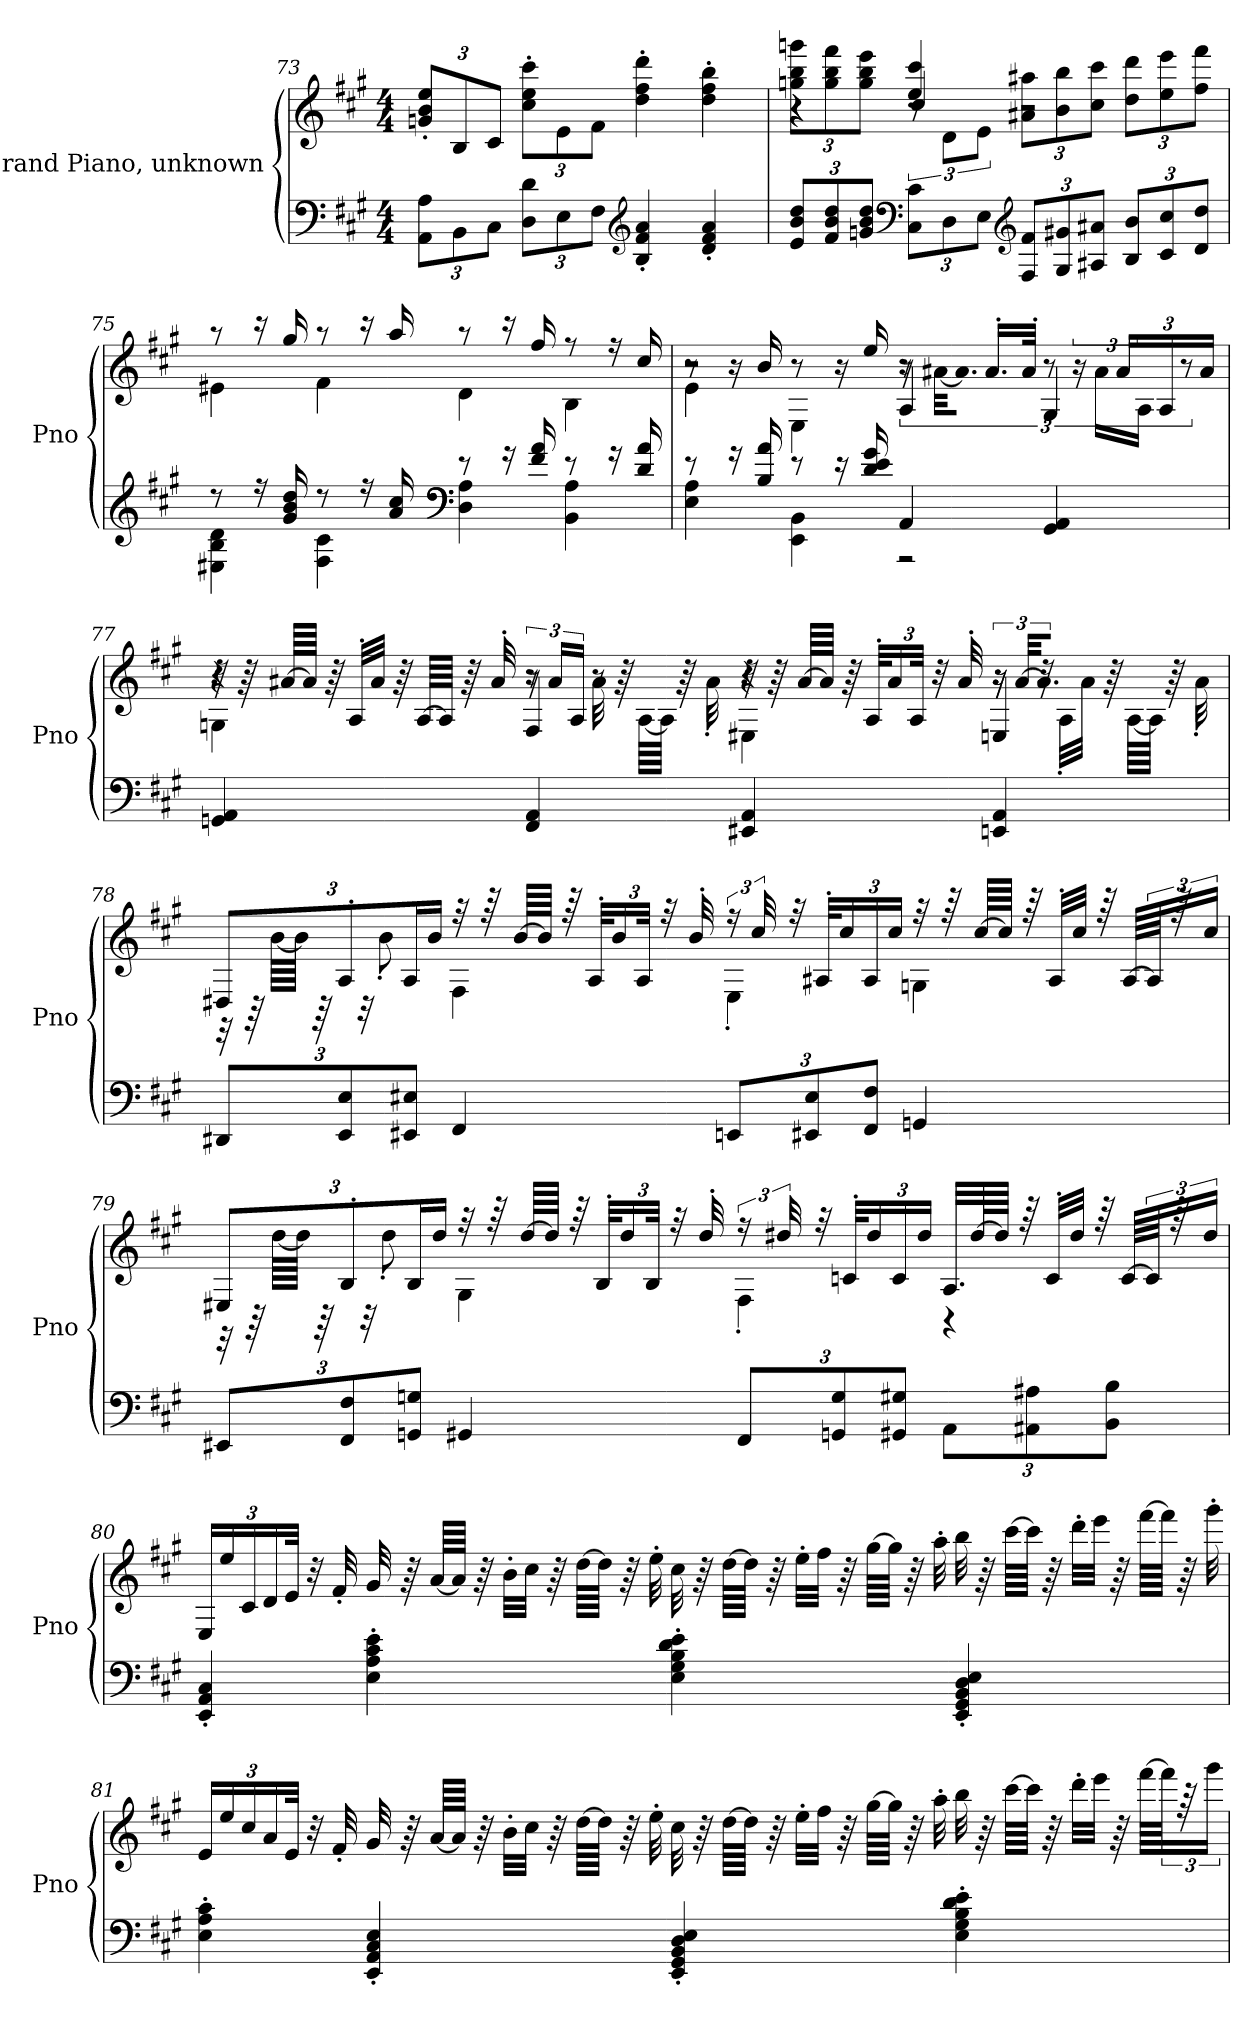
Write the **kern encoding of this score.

**kern	**kern
*part1	*part1
*staff2	*staff1
*I"Grand Piano, unknown	*
*I'Pno	*
!!LO:LB:g=z
*clefF4	*clefG2
*k[f#c#g#]	*k[f#c#g#]
*M4/4	*M4/4
*Xbrackettup	*Xbrackettup
=73	=73
12AA\ 12A\L	12gn/' 12b/' 12ee/'L
12BB\	12B/
12C#\J	12c#/J
12D\ 12d\L	12cc#\' 12ee\' 12ccc#\'L
12E\	12e\
12F#\J	12f#\J
*clefG2	*
4B/' 4f#/' 4a/'	4dd\' 4ff#\' 4ddd\'
4d/' 4f#/' 4a/'	4dd\' 4ff#\' 4bb\'
=74	=74
*	*^
*	*	*^
12e/ 12b/ 12dd/L	4r	12ggn\ 12bb\ 12gggn\L	4r
12f#/ 12b/ 12dd/	.	12gg\ 12bb\ 12fff#\	.
12gn/ 12b/ 12dd/J	.	12gg\ 12bb\ 12eee\J	.
*clefF4	*	*	*
*	*	*brackettup	*
12C#\ 12c#\L	4ee/ 4ccc#/	12r	4cc#/
12D\	.	12d\L	.
12E\J	.	12e\J	.
*clefG2	*	*	*
*	*	*Xbrackettup	*
12F#/ 12f#/L	2r	12a#X\ 12aa#X\L	2r
12G#/ 12g#X/	.	12b\ 12bb\	.
12A#X/ 12a#X/J	.	12cc#\ 12ccc#\J	.
12B/ 12b/L	.	12dd\ 12ddd\L	.
12c#/ 12cc#/	.	12ee\ 12eee\	.
12d/ 12dd/J	.	12ff#\ 12fff#\J	.
*	*	*v	*v
!!LO:LB:g=z
=75	=75	=75
*^	*	*
8r	4E#X\ 4B\ 4d\	8r	4e#X\
16r	.	16r	.
16g#/ 16b/ 16dd/	.	16gg#/	.
8r	4F#\ 4c#\	8r	4f#\
16r	.	16r	.
16a/ 16cc#/	.	16aa/	.
*clefF4	*	*	*
8r	4D\ 4A\	8r	4d\
16r	.	16r	.
16f#/ 16a/	.	16ff#/	.
8r	4BB\ 4A\	8r	4B\
16r	.	16r	.
16d/ 16a/	.	16cc#/	.
=76	=76	=76	=76
*	*	*	*^
8r	4E\ 4A\	8r	4e\	2r
16r	.	16r	.	.
16B/ 16a/	.	16b/	.	.
8r	4EE\ 4BB\	8r	4E\	.
16r	.	16r	.	.
16d/ 16e/ 16g#/	.	16ee/	.	.
*	*	*	*brackettup	*
4AA/	2r	8r	24r	4A/
.	.	.	[48a#X\KKL	.
.	.	.	8.a#\J]	.
.	.	16.a#'/LL	.	.
.	.	32a#'/JJk	.	.
4GG#/ 4AA/	.	8r	24r	4G#/
.	.	.	24a#\LL	.
.	.	.	24A\JJ	.
*	*	*Xbrackettup	*	*
.	.	24a#/LL	8r	.
.	.	24A/	.	.
.	.	24a#/JJ	.	.
*v	*v	*	*	*
!!LO:LB:g=z	!!	!!
=77	=77	=77	=77
4GGn/ 4AA/	32r	4Gn\	4r
.	64r	.	.
.	[64a#X/LLLL	.	.
.	64a#/JJJJ]	.	.
.	64r	.	.
.	32A'/LLL	.	.
.	32a#/JJJ	.	.
.	64r	.	.
.	[64A/LLLL	.	.
.	64A/JJJJ]	.	.
.	64r	.	.
.	32a#'/	.	.
*	*brackettup	*	*
4FF#/ 4AA/	24r	8r	4F#/
.	24a#/LL	.	.
.	24A/JJ	.	.
.	8r	32a#\	.
.	.	64r	.
.	.	[64A\LLLL	.
.	.	64A\JJJJ]	.
.	.	64r	.
.	.	32a#'\	.
4EE#X/ 4AA/	32r	4E#X\	4r
.	64r	.	.
.	[64a#/LLLL	.	.
.	64a#/JJJJ]	.	.
.	64r	.	.
.	32A'/KLL	.	.
*	*Xbrackettup	*	*
.	24a#/	.	.
.	48A/JJk	.	.
.	32r	.	.
.	32a#'/	.	.
*	*brackettup	*	*
4EEn/ 4AA/	24r	16r	4En/
.	[48a#/KKL	.	.
.	8.a#/J]	32r	.
.	.	32A'\LLL	.
.	.	32a#\JJJ	.
.	.	64r	.
.	.	[64A\LLLL	.
.	.	64A\JJJJ]	.
.	.	64r	.
.	.	32a#'\	.
*	*v	*v	*v
!!LO:LB:g=z
=78	=78
*	*Xbrackettup
*	*^
12DD#X/L	12D#X/L	32r
.	.	64r
.	.	[64b\LLLL
.	.	64b\JJJJ]
.	.	64r
12EE/ 12E/	12A'/	.
.	.	32r
.	.	8b'\
12EE#X/ 12E#X/J	24A/L	.
.	24b/JJ	.
4FF#/	32r	4F#\
.	64r	.
.	[64b/LLLL	.
.	64b/JJJJ]	.
.	64r	.
.	32A'/KLL	.
.	24b/	.
.	48A/JJk	.
.	32r	.
.	32b'/	.
*	*brackettup	*
12EEn/L	24r	4E'\
.	48cc#/	.
.	32r	.
12EE#X/ 12E#/	.	.
.	32A#X'/KLL	.
*	*Xbrackettup	*
.	24cc#/	.
12FF#/ 12F#/J	24A#/	.
.	24cc#/JJ	.
4GGn/	32r	4Gn\
.	64r	.
.	[64cc#/LLLL	.
.	64cc#/JJJJ]	.
.	64r	.
.	32A#'/LLL	.
.	32cc#/JJJ	.
.	64r	.
.	[64A#/LLLL	.
*	*brackettup	*
.	96A#/JJJJ]	.
.	96r	.
.	24cc#/	.
!!LO:PB:g=z	!!
=79	=79	=79
*	*Xbrackettup	*
12EE#X/L	12E#X/L	32r
.	.	64r
.	.	[64dd\LLLL
.	.	64dd\JJJJ]
.	.	64r
12FF#/ 12F#/	12B'/	.
.	.	32r
.	.	8dd'\
12GGn/ 12Gn/J	24B/L	.
.	24dd/JJ	.
4GG#X/	32r	4G#\
.	64r	.
.	[64dd/LLLL	.
.	64dd/JJJJ]	.
.	64r	.
.	32B'/KLL	.
.	24dd/	.
.	48B/JJk	.
.	32r	.
.	32dd'/	.
*	*brackettup	*
12FF#/L	24r	4F#'\
.	48dd#X/	.
.	32r	.
12GGn/ 12G/	.	.
.	32cn'/KLL	.
*	*Xbrackettup	*
.	24dd#/	.
12GG#X/ 12G#X/J	24c/	.
.	24dd#/JJ	.
12AA\L	32.A/LLL	4r
.	[64dd#/L	.
.	64dd#/JJJJ]	.
.	64r	.
12AA#X\ 12A#X\	.	.
.	32c'/LLL	.
.	32dd#/JJJ	.
.	64r	.
12BB\ 12B\J	.	.
.	[64c/LLLL	.
*	*brackettup	*
.	96c/JJJJ]	.
.	96r	.
.	24dd#/	.
*	*v	*v
!!LO:LB:g=z
=80	=80
*	*Xbrackettup
4EE/' 4AA/' 4C#/'	24E/LL
.	24ee/
.	24c#/
.	24d/
.	48e/JJk
.	32r
.	32f#'/
4E\' 4A\' 4c#\' 4e\'	32g#/
.	64r
.	[64a/LLLL
.	64a/JJJJ]
.	64r
.	32b'\LLL
.	32cc#\JJJ
.	64r
.	[64dd\LLLL
.	64dd\JJJJ]
.	64r
.	32ee'\
4E\' 4G#\' 4B\' 4d\' 4e\'	32cc#\
.	64r
.	[64dd\LLLL
.	64dd\JJJJ]
.	64r
.	32ee'\LLL
.	32ff#\JJJ
.	64r
.	[64gg#\LLLL
.	64gg#\JJJJ]
.	64r
.	32aa'\
4EE/' 4GG#/' 4BB/' 4D/' 4E/'	32bb\
.	64r
.	[64ccc#\LLLL
.	64ccc#\JJJJ]
.	64r
.	32ddd'\LLL
.	32eee\JJJ
.	64r
.	[64fff#\LLLL
.	64fff#\JJJJ]
.	64r
.	32ggg#'\
!!LO:LB:g=z
=81	=81
4E\' 4A\' 4c#\'	24e/LL
.	24ee/
.	24cc#/
.	24a/
.	48e/JJk
.	32r
.	32f#'/
4EE/' 4AA/' 4C#/' 4E/'	32g#/
.	64r
.	[64a/LLLL
.	64a/JJJJ]
.	64r
.	32b'\LLL
.	32cc#\JJJ
.	64r
.	[64dd\LLLL
.	64dd\JJJJ]
.	64r
.	32ee'\
4EE/' 4GG#/' 4BB/' 4D/' 4E/'	32cc#\
.	64r
.	[64dd\LLLL
.	64dd\JJJJ]
.	64r
.	32ee'\LLL
.	32ff#\JJJ
.	64r
.	[64gg#\LLLL
.	64gg#\JJJJ]
.	64r
.	32aa'\
4E\' 4G#\' 4B\' 4d\' 4e\'	32bb\
.	64r
.	[64ccc#\LLLL
.	64ccc#\JJJJ]
.	64r
.	32ddd'\LLL
.	32eee\JJJ
.	64r
.	[64fff#\LLLL
*	*brackettup
.	96fff#\JJJJ]
.	96r
.	24ggg#\
=	=
*-	*-
